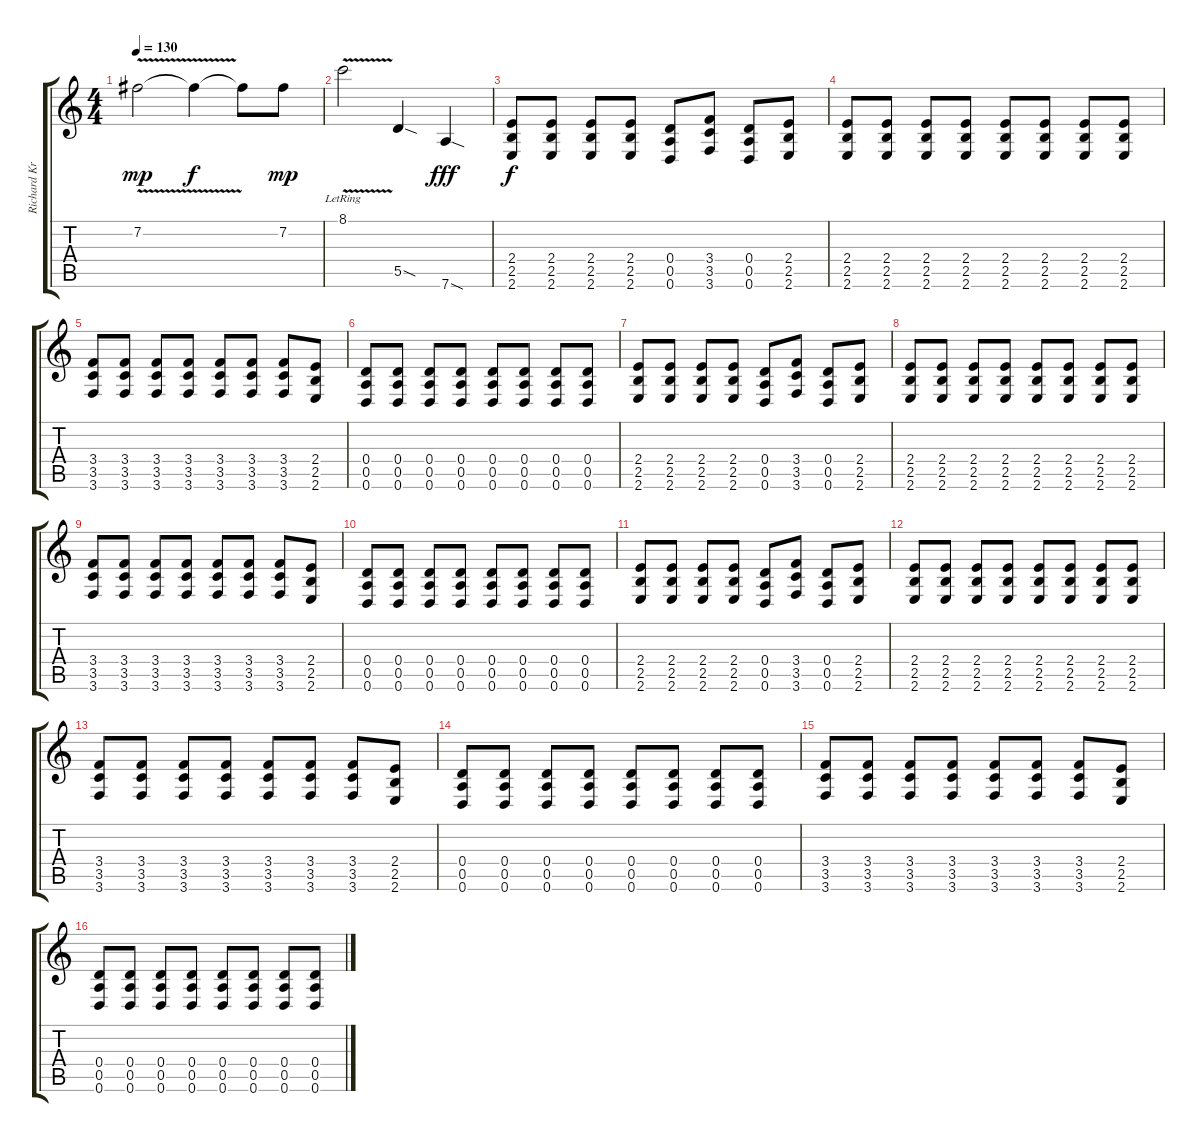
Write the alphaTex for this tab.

\track ("Richard Kruspe" "Richard Kr") {instrument distortionguitar}
\staff {score tabs}
\tuning (E4 B3 G3 D3 A2 D2) {hide}
\ts (4 4)
\tempo 130
\clef g2
\ks c
7.2{v}.2{dy mp} 7.2{t}.4{dy f} 7.2{t}.8 7.2.8{dy mp} |
8.1{v lr}.2 5.5{sod}.4 7.6{sod}.4{dy fff} |
(2.4 2.5 2.6).8{dy f} (2.4 2.5 2.6).8 (2.4 2.5 2.6).8 (2.4 2.5 2.6).8 (0.4 0.5 0.6).8 (3.4 3.5 3.6).8 (0.4 0.5 0.6).8 (2.4 2.5 2.6).8 |
(2.4 2.5 2.6).8 (2.4 2.5 2.6).8 (2.4 2.5 2.6).8 (2.4 2.5 2.6).8 (2.4 2.5 2.6).8 (2.4 2.5 2.6).8 (2.4 2.5 2.6).8 (2.4 2.5 2.6).8 |
(3.4 3.5 3.6).8 (3.4 3.5 3.6).8 (3.4 3.5 3.6).8 (3.4 3.5 3.6).8 (3.4 3.5 3.6).8 (3.4 3.5 3.6).8 (3.4 3.5 3.6).8 (2.4 2.5 2.6).8 |
(0.4 0.5 0.6).8 (0.4 0.5 0.6).8 (0.4 0.5 0.6).8 (0.4 0.5 0.6).8 (0.4 0.5 0.6).8 (0.4 0.5 0.6).8 (0.4 0.5 0.6).8 (0.4 0.5 0.6).8 |
(2.4 2.5 2.6).8 (2.4 2.5 2.6).8 (2.4 2.5 2.6).8 (2.4 2.5 2.6).8 (0.4 0.5 0.6).8 (3.4 3.5 3.6).8 (0.4 0.5 0.6).8 (2.4 2.5 2.6).8 |
(2.4 2.5 2.6).8 (2.4 2.5 2.6).8 (2.4 2.5 2.6).8 (2.4 2.5 2.6).8 (2.4 2.5 2.6).8 (2.4 2.5 2.6).8 (2.4 2.5 2.6).8 (2.4 2.5 2.6).8 |
(3.4 3.5 3.6).8 (3.4 3.5 3.6).8 (3.4 3.5 3.6).8 (3.4 3.5 3.6).8 (3.4 3.5 3.6).8 (3.4 3.5 3.6).8 (3.4 3.5 3.6).8 (2.4 2.5 2.6).8 |
(0.4 0.5 0.6).8 (0.4 0.5 0.6).8 (0.4 0.5 0.6).8 (0.4 0.5 0.6).8 (0.4 0.5 0.6).8 (0.4 0.5 0.6).8 (0.4 0.5 0.6).8 (0.4 0.5 0.6).8 |
(2.4 2.5 2.6).8 (2.4 2.5 2.6).8 (2.4 2.5 2.6).8 (2.4 2.5 2.6).8 (0.4 0.5 0.6).8 (3.4 3.5 3.6).8 (0.4 0.5 0.6).8 (2.4 2.5 2.6).8 |
(2.4 2.5 2.6).8 (2.4 2.5 2.6).8 (2.4 2.5 2.6).8 (2.4 2.5 2.6).8 (2.4 2.5 2.6).8 (2.4 2.5 2.6).8 (2.4 2.5 2.6).8 (2.4 2.5 2.6).8 |
(3.4 3.5 3.6).8 (3.4 3.5 3.6).8 (3.4 3.5 3.6).8 (3.4 3.5 3.6).8 (3.4 3.5 3.6).8 (3.4 3.5 3.6).8 (3.4 3.5 3.6).8 (2.4 2.5 2.6).8 |
(0.4 0.5 0.6).8 (0.4 0.5 0.6).8 (0.4 0.5 0.6).8 (0.4 0.5 0.6).8 (0.4 0.5 0.6).8 (0.4 0.5 0.6).8 (0.4 0.5 0.6).8 (0.4 0.5 0.6).8 |
(3.4 3.5 3.6).8 (3.4 3.5 3.6).8 (3.4 3.5 3.6).8 (3.4 3.5 3.6).8 (3.4 3.5 3.6).8 (3.4 3.5 3.6).8 (3.4 3.5 3.6).8 (2.4 2.5 2.6).8 |
(0.4 0.5 0.6).8 (0.4 0.5 0.6).8 (0.4 0.5 0.6).8 (0.4 0.5 0.6).8 (0.4 0.5 0.6).8 (0.4 0.5 0.6).8 (0.4 0.5 0.6).8 (0.4 0.5 0.6).8
